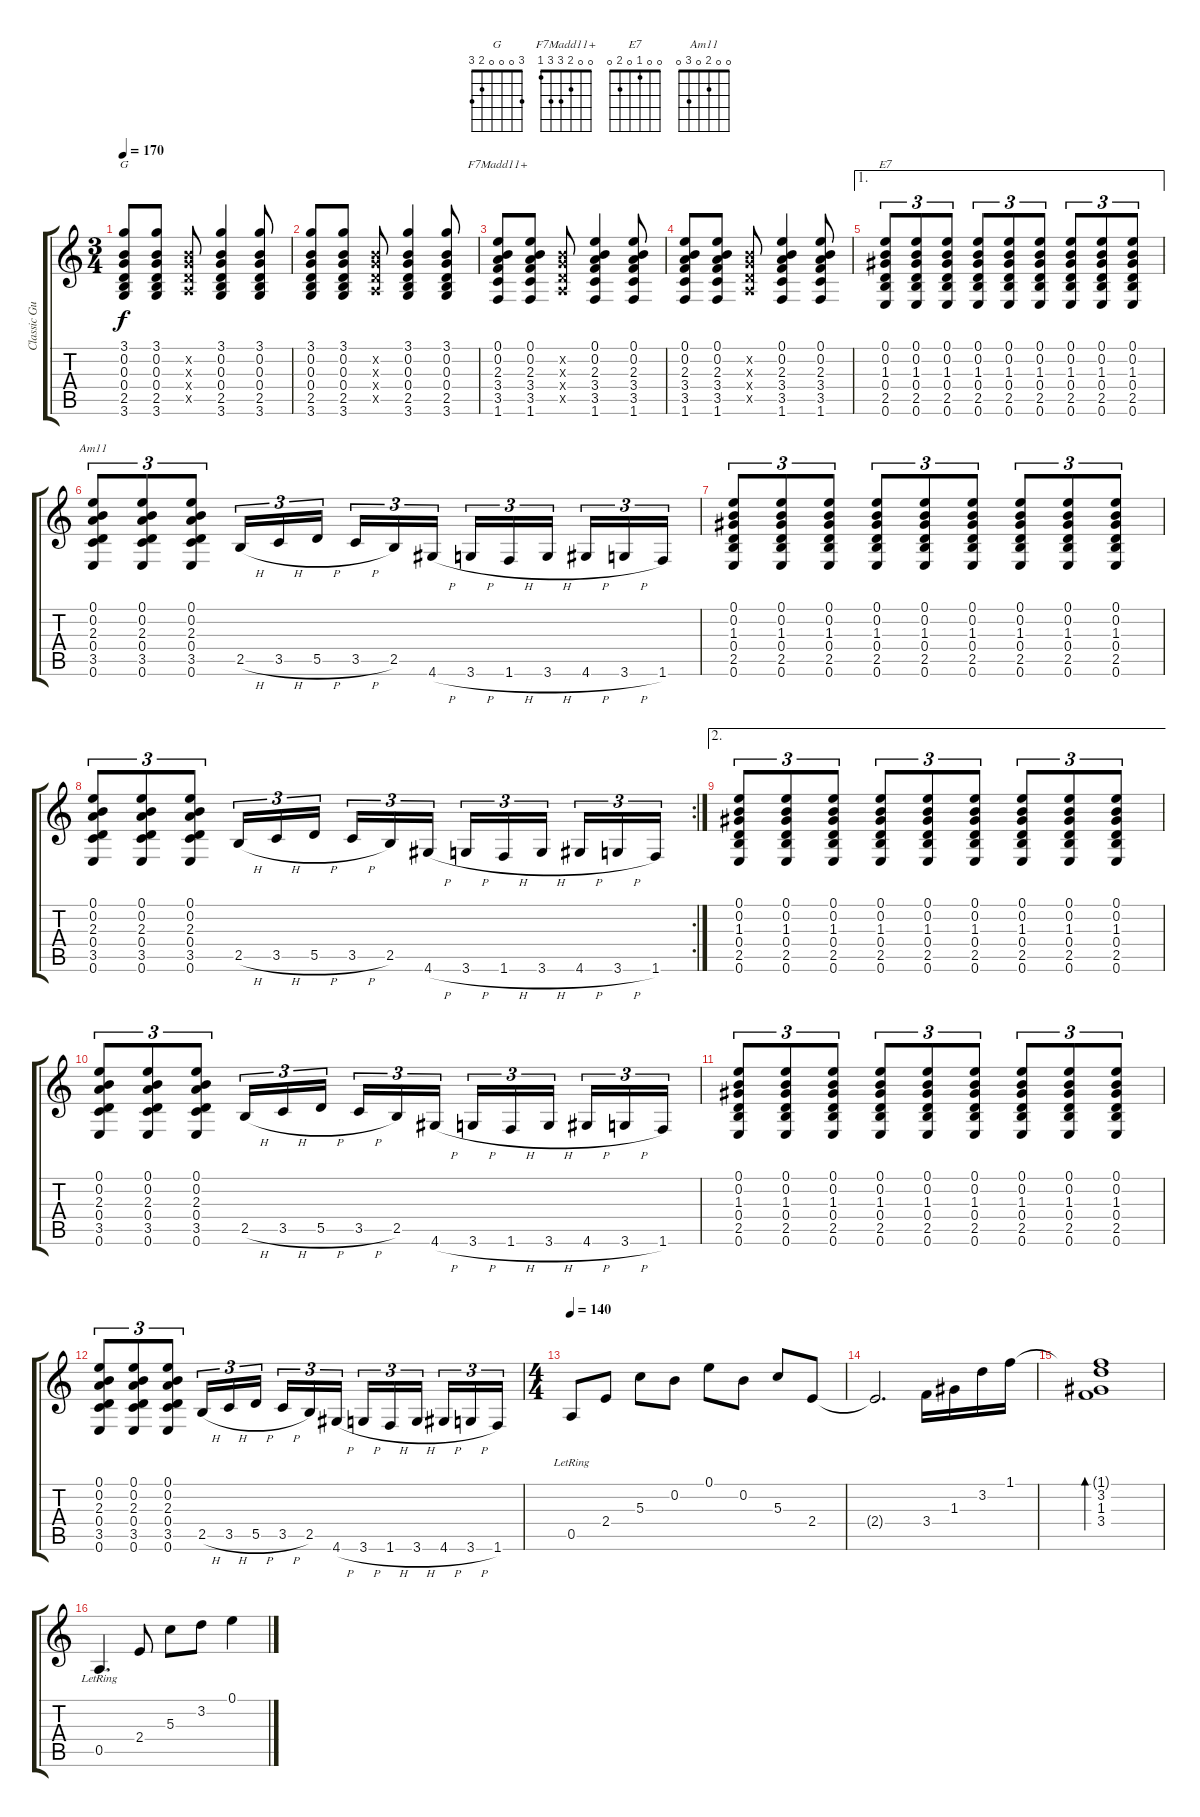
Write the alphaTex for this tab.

\track ("Classic Guitar" "Classic Gu") {instrument acousticguitarnylon}
\staff {score tabs}
\tuning (E4 B3 G3 D3 A2 E2) {hide}
\chord ("G" 3 0 0 0 2 3)
\chord ("F7Madd11+" 0 0 2 3 3 1)
\chord ("E7" 0 0 1 0 2 0)
\chord ("Am11" 0 0 2 0 3 0)
\ts (3 4)
\tempo 170
\clef g2
\ks c
(3.1 0.2 0.3 0.4 2.5 3.6).8{ch "G" dy f} (3.1 0.2 0.3 0.4 2.5 3.6).8 (0.2{x} 0.3{x} 0.4{x} 0.5{x}).8 (3.1 0.2 0.3 0.4 2.5 3.6).4 (3.1 0.2 0.3 0.4 2.5 3.6).8 |
(3.1 0.2 0.3 0.4 2.5 3.6).8 (3.1 0.2 0.3 0.4 2.5 3.6).8 (0.2{x} 0.3{x} 0.4{x} 0.5{x}).8 (3.1 0.2 0.3 0.4 2.5 3.6).4 (3.1 0.2 0.3 0.4 2.5 3.6).8 |
(0.1 0.2 2.3 3.4 3.5 1.6).8{ch "F7Madd11+"} (0.1 0.2 2.3 3.4 3.5 1.6).8 (0.2{x} 0.3{x} 0.4{x} 0.5{x}).8 (0.1 0.2 2.3 3.4 3.5 1.6).4 (0.1 0.2 2.3 3.4 3.5 1.6).8 |
(0.1 0.2 2.3 3.4 3.5 1.6).8 (0.1 0.2 2.3 3.4 3.5 1.6).8 (0.2{x} 0.3{x} 0.4{x} 0.5{x}).8 (0.1 0.2 2.3 3.4 3.5 1.6).4 (0.1 0.2 2.3 3.4 3.5 1.6).8 |
\ae 1
(0.1 0.2 1.3 0.4 2.5 0.6).8{tu (3 2) ch "E7"} (0.1 0.2 1.3 0.4 2.5 0.6).8{tu (3 2)} (0.1 0.2 1.3 0.4 2.5 0.6).8{tu (3 2)} (0.1 0.2 1.3 0.4 2.5 0.6).8{tu (3 2)} (0.1 0.2 1.3 0.4 2.5 0.6).8{tu (3 2)} (0.1 0.2 1.3 0.4 2.5 0.6).8{tu (3 2)} (0.1 0.2 1.3 0.4 2.5 0.6).8{tu (3 2)} (0.1 0.2 1.3 0.4 2.5 0.6).8{tu (3 2)} (0.1 0.2 1.3 0.4 2.5 0.6).8{tu (3 2)} |
(0.1 0.2 2.3 0.4 3.5 0.6).8{tu (3 2) ch "Am11"} (0.1 0.2 2.3 0.4 3.5 0.6).8{tu (3 2)} (0.1 0.2 2.3 0.4 3.5 0.6).8{tu (3 2)} 2.5{h}.16{tu (3 2)} 3.5{h}.16{tu (3 2)} 5.5{h}.16{tu (3 2) beam splitsecondary} 3.5{h}.16{tu (3 2)} 2.5.16{tu (3 2)} 4.6{h}.16{tu (3 2)} 3.6{h}.16{tu (3 2)} 1.6{h}.16{tu (3 2)} 3.6{h}.16{tu (3 2) beam splitsecondary} 4.6{h}.16{tu (3 2)} 3.6{h}.16{tu (3 2)} 1.6.16{tu (3 2)} |
(0.1 0.2 1.3 0.4 2.5 0.6).8{tu (3 2)} (0.1 0.2 1.3 0.4 2.5 0.6).8{tu (3 2)} (0.1 0.2 1.3 0.4 2.5 0.6).8{tu (3 2)} (0.1 0.2 1.3 0.4 2.5 0.6).8{tu (3 2)} (0.1 0.2 1.3 0.4 2.5 0.6).8{tu (3 2)} (0.1 0.2 1.3 0.4 2.5 0.6).8{tu (3 2)} (0.1 0.2 1.3 0.4 2.5 0.6).8{tu (3 2)} (0.1 0.2 1.3 0.4 2.5 0.6).8{tu (3 2)} (0.1 0.2 1.3 0.4 2.5 0.6).8{tu (3 2)} |
\rc 2
(0.1 0.2 2.3 0.4 3.5 0.6).8{tu (3 2)} (0.1 0.2 2.3 0.4 3.5 0.6).8{tu (3 2)} (0.1 0.2 2.3 0.4 3.5 0.6).8{tu (3 2)} 2.5{h}.16{tu (3 2)} 3.5{h}.16{tu (3 2)} 5.5{h}.16{tu (3 2) beam splitsecondary} 3.5{h}.16{tu (3 2)} 2.5.16{tu (3 2)} 4.6{h}.16{tu (3 2)} 3.6{h}.16{tu (3 2)} 1.6{h}.16{tu (3 2)} 3.6{h}.16{tu (3 2) beam splitsecondary} 4.6{h}.16{tu (3 2)} 3.6{h}.16{tu (3 2)} 1.6.16{tu (3 2)} |
\ae 2
(0.1 0.2 1.3 0.4 2.5 0.6).8{tu (3 2)} (0.1 0.2 1.3 0.4 2.5 0.6).8{tu (3 2)} (0.1 0.2 1.3 0.4 2.5 0.6).8{tu (3 2)} (0.1 0.2 1.3 0.4 2.5 0.6).8{tu (3 2)} (0.1 0.2 1.3 0.4 2.5 0.6).8{tu (3 2)} (0.1 0.2 1.3 0.4 2.5 0.6).8{tu (3 2)} (0.1 0.2 1.3 0.4 2.5 0.6).8{tu (3 2)} (0.1 0.2 1.3 0.4 2.5 0.6).8{tu (3 2)} (0.1 0.2 1.3 0.4 2.5 0.6).8{tu (3 2)} |
(0.1 0.2 2.3 0.4 3.5 0.6).8{tu (3 2)} (0.1 0.2 2.3 0.4 3.5 0.6).8{tu (3 2)} (0.1 0.2 2.3 0.4 3.5 0.6).8{tu (3 2)} 2.5{h}.16{tu (3 2)} 3.5{h}.16{tu (3 2)} 5.5{h}.16{tu (3 2) beam splitsecondary} 3.5{h}.16{tu (3 2)} 2.5.16{tu (3 2)} 4.6{h}.16{tu (3 2)} 3.6{h}.16{tu (3 2)} 1.6{h}.16{tu (3 2)} 3.6{h}.16{tu (3 2) beam splitsecondary} 4.6{h}.16{tu (3 2)} 3.6{h}.16{tu (3 2)} 1.6.16{tu (3 2)} |
(0.1 0.2 1.3 0.4 2.5 0.6).8{tu (3 2)} (0.1 0.2 1.3 0.4 2.5 0.6).8{tu (3 2)} (0.1 0.2 1.3 0.4 2.5 0.6).8{tu (3 2)} (0.1 0.2 1.3 0.4 2.5 0.6).8{tu (3 2)} (0.1 0.2 1.3 0.4 2.5 0.6).8{tu (3 2)} (0.1 0.2 1.3 0.4 2.5 0.6).8{tu (3 2)} (0.1 0.2 1.3 0.4 2.5 0.6).8{tu (3 2)} (0.1 0.2 1.3 0.4 2.5 0.6).8{tu (3 2)} (0.1 0.2 1.3 0.4 2.5 0.6).8{tu (3 2)} |
(0.1 0.2 2.3 0.4 3.5 0.6).8{tu (3 2)} (0.1 0.2 2.3 0.4 3.5 0.6).8{tu (3 2)} (0.1 0.2 2.3 0.4 3.5 0.6).8{tu (3 2)} 2.5{h}.16{tu (3 2)} 3.5{h}.16{tu (3 2)} 5.5{h}.16{tu (3 2) beam splitsecondary} 3.5{h}.16{tu (3 2)} 2.5.16{tu (3 2)} 4.6{h}.16{tu (3 2)} 3.6{h}.16{tu (3 2)} 1.6{h}.16{tu (3 2)} 3.6{h}.16{tu (3 2) beam splitsecondary} 4.6{h}.16{tu (3 2)} 3.6{h}.16{tu (3 2)} 1.6.16{tu (3 2)} |
\ts (4 4)
\tempo 140
0.5{lr}.8 2.4.8 5.3.8 0.2.8 0.1.8 0.2.8 5.3.8 2.4.8 |
2.4{t}.2{d} 3.4.16 1.3.16 3.2.16 1.1.16 |
(1.1{t} 3.2 1.3 3.4).1{bd 480} |
0.5{lr}.4{d} 2.4.8 5.3.8 3.2.8 0.1.4
